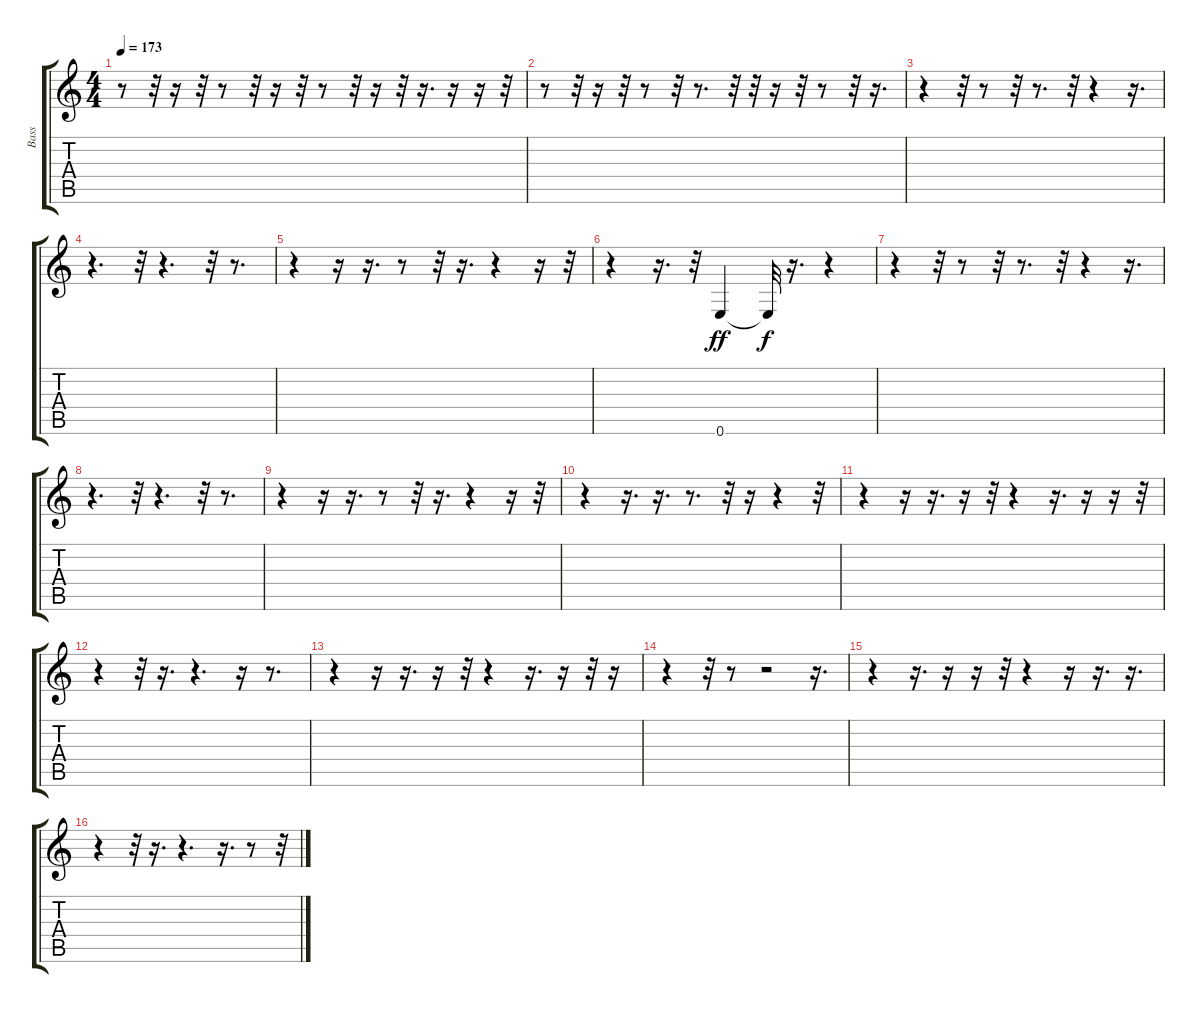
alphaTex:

\track ("Bass" "Bass") {instrument electricbassfinger}
\staff {score tabs}
\tuning (E4 B3 G3 D3 A2 E2) {hide}
\ts (4 4)
\tempo 173
\clef g2
\ks c
r.8{dy ff} r.32 r.16 r.32 r.8 r.32 r.16 r.32 r.8 r.32 r.16 r.32 r.16{d} r.16 r.16 r.32 |
r.8 r.32 r.16 r.32 r.8 r.32 r.8{d} r.32 r.32 r.16 r.32 r.8 r.32 r.16{d} |
r.4 r.32 r.8 r.32 r.8{d} r.32 r.4 r.16{d} |
r.4{d} r.32 r.4{d} r.32 r.8{d} |
r.4 r.16 r.16{d} r.8 r.32 r.16{d} r.4 r.16 r.32 |
r.4 r.16{d} r.32 0.6.4 0.6{t}.32{dy f} r.16{d} r.4 |
r.4 r.32 r.8 r.32 r.8{d} r.32 r.4 r.16{d} |
r.4{d} r.32 r.4{d} r.32 r.8{d} |
r.4 r.16 r.16{d} r.8 r.32 r.16{d} r.4 r.16 r.32 |
r.4 r.16{d} r.16{d} r.8{d} r.32 r.16 r.4 r.32 |
r.4 r.16 r.16{d} r.16 r.32 r.4 r.16{d} r.16 r.16 r.32 |
r.4 r.32 r.16{d} r.4{d} r.16 r.8{d} |
r.4 r.16 r.16{d} r.16 r.32 r.4 r.16{d} r.16 r.32 r.16 |
r.4 r.32 r.8 r.2 r.16{d} |
r.4 r.16{d} r.16 r.16 r.32 r.4 r.16 r.16{d} r.16{d} |
r.4 r.32 r.16{d} r.4{d} r.16{d} r.8 r.32
